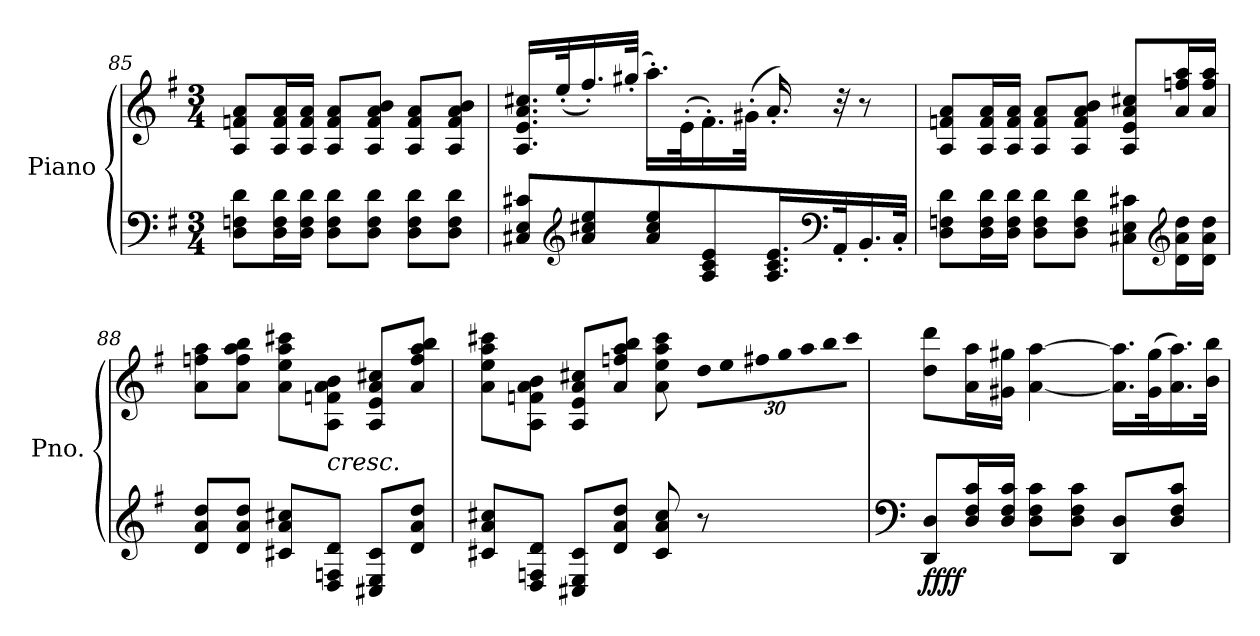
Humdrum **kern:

**kern	**kern	**dynam
*part1	*part1	*part1
*staff2	*staff1	*staff1/2
*I"Piano	*	*
*I'Pno.	*	*
*clefF4	*clefG2	*
*k[f#]	*k[f#]	*
*M3/4	*M3/4	*
=85	=85	=85
8D\ 8Fn\ 8d\L	8A/ 8fn/ 8a/L	.
16D\ 16F\ 16d\L	16A/ 16f/ 16a/L	.
16D\ 16F\ 16d\JJ	16A/ 16f/ 16a/JJ	.
8D\ 8F\ 8d\L	8A/ 8f/ 8a/L	.
8D\ 8F\ 8d\J	8A/ 8f/ 8a/ 8b/J	.
8D\ 8F\ 8d\L	8A/ 8f/ 8a/L	.
8D\ 8F\ 8d\J	8A/ 8f/ 8a/ 8b/J	.
!!LO:LB:g=z
=86	=86	=86
8C#X/ 8E/ 8c#X/L	16.A/ 16.e/ 16.a/ 16.cc#X/LL	.
.	(<32ee'/K	.
*clefG2	*	*
8a/ 8cc#X/ 8ee/	16.ff#'/)	.
.	(>32gg#X'/JJk	.
8a/ 8cc#/ 8ee/	16.aa'\LL)	.
.	(>32e'\K	.
8A/ 8c#/ 8e/	16.f#'\)	.
.	(>32g#X'\JJk	.
16.A/ 16.c#/ 16.e/L	16.a'/)	.
*clefF4	*	*
32AA'/K	32r	.
16.BB'/	8r	.
32C#'/JJk	.	.
=87	=87	=87
8D\ 8Fn\ 8d\L	8A/ 8fn/ 8a/L	.
16D\ 16F\ 16d\L	16A/ 16f/ 16a/L	.
16D\ 16F\ 16d\JJ	16A/ 16f/ 16a/JJ	.
8D\ 8F\ 8d\L	8A/ 8f/ 8a/L	.
8D\ 8F\ 8d\J	8A/ 8f/ 8a/ 8b/J	.
8C#X\ 8E\ 8c#X\L	8A/ 8e/ 8a/ 8cc#X/L	.
*clefG2	*	*
16d\ 16a\ 16dd\L	16a/ 16ffn/ 16aa/L	.
16d\ 16a\ 16dd\JJ	16a/ 16ff/ 16aa/JJ	.
=88	=88	=88
8d/ 8a/ 8dd/L	8a\ 8ffn\ 8aa\L	.
8d/ 8a/ 8dd/J	8a\ 8ff\ 8aa\ 8bb\J	.
8c#X/ 8a/ 8cc#X/L	8a\ 8ee\ 8aa\ 8ccc#X\L	.
!	!LO:TX:b:i:t=cresc.	!
8D/ 8Fn/ 8d/J	8A\ 8fn\ 8a\ 8b\J	.
8C#X/ 8E/ 8c#/L	8A/ 8e/ 8a/ 8cc#X/L	.
8d/ 8a/ 8dd/J	8a/ 8ff/ 8aa/ 8bb/J	.
!!LO:PB:g=z
=89	=89	=89
8c#X/ 8a/ 8cc#X/L	8a\ 8ee\ 8aa\ 8ccc#X\L	.
8D/ 8Fn/ 8d/J	8A\ 8fn\ 8a\ 8b\J	.
8C#X/ 8E/ 8c#/L	8A/ 8e/ 8a/ 8cc#X/L	.
8d/ 8a/ 8dd/J	8a/ 8ffn/ 8aa/ 8bb/J	.
8c#/ 8a/ 8cc#/	8a\ 8ee\ 8aa\ 8ccc#\	.
*	*Xbrackettup	*
!	!LO:N:vis=32	!
8r	960%17dd\LLL	.
!	!LO:N:vis=32	!
.	960%17ee\	.
!	!LO:N:vis=32	!
.	960%17ff#X\	.
!	!LO:N:vis=32	!
.	960%17gg\	.
!	!LO:N:vis=32	!
.	960%17aa\	.
!	!LO:N:vis=32	!
.	960%17bb\	.
!	!LO:N:vis=32	!
.	960%17ccc#\JJJ	.
.	960ryy	.
=90	=90	=90
*clefF4	*	*
!	!	!LO:DY:b=2
!	!	!LO:DY:n=1:b
8DD/ 8D/L	8dd\ 8ddd\L	ff ff
16D/ 16F#/ 16c/L	16a\ 16aa\L	.
16D/ 16F#/ 16c/JJ	16g#X\ 16gg#X\JJ	.
8D\ 8F#\ 8c\L	[4a\ [4aa\	.
8D\ 8F#\ 8c\J	.	.
8DD/ 8D/L	16.a\] 16.aa\]LL	.
.	(>32g#\ 32gg#\K	.
8D/ 8F#/ 8c/J	16.a\ 16.aa\)	.
.	32b\ 32bb\JJk	.
=	=	=
*-	*-	*-
